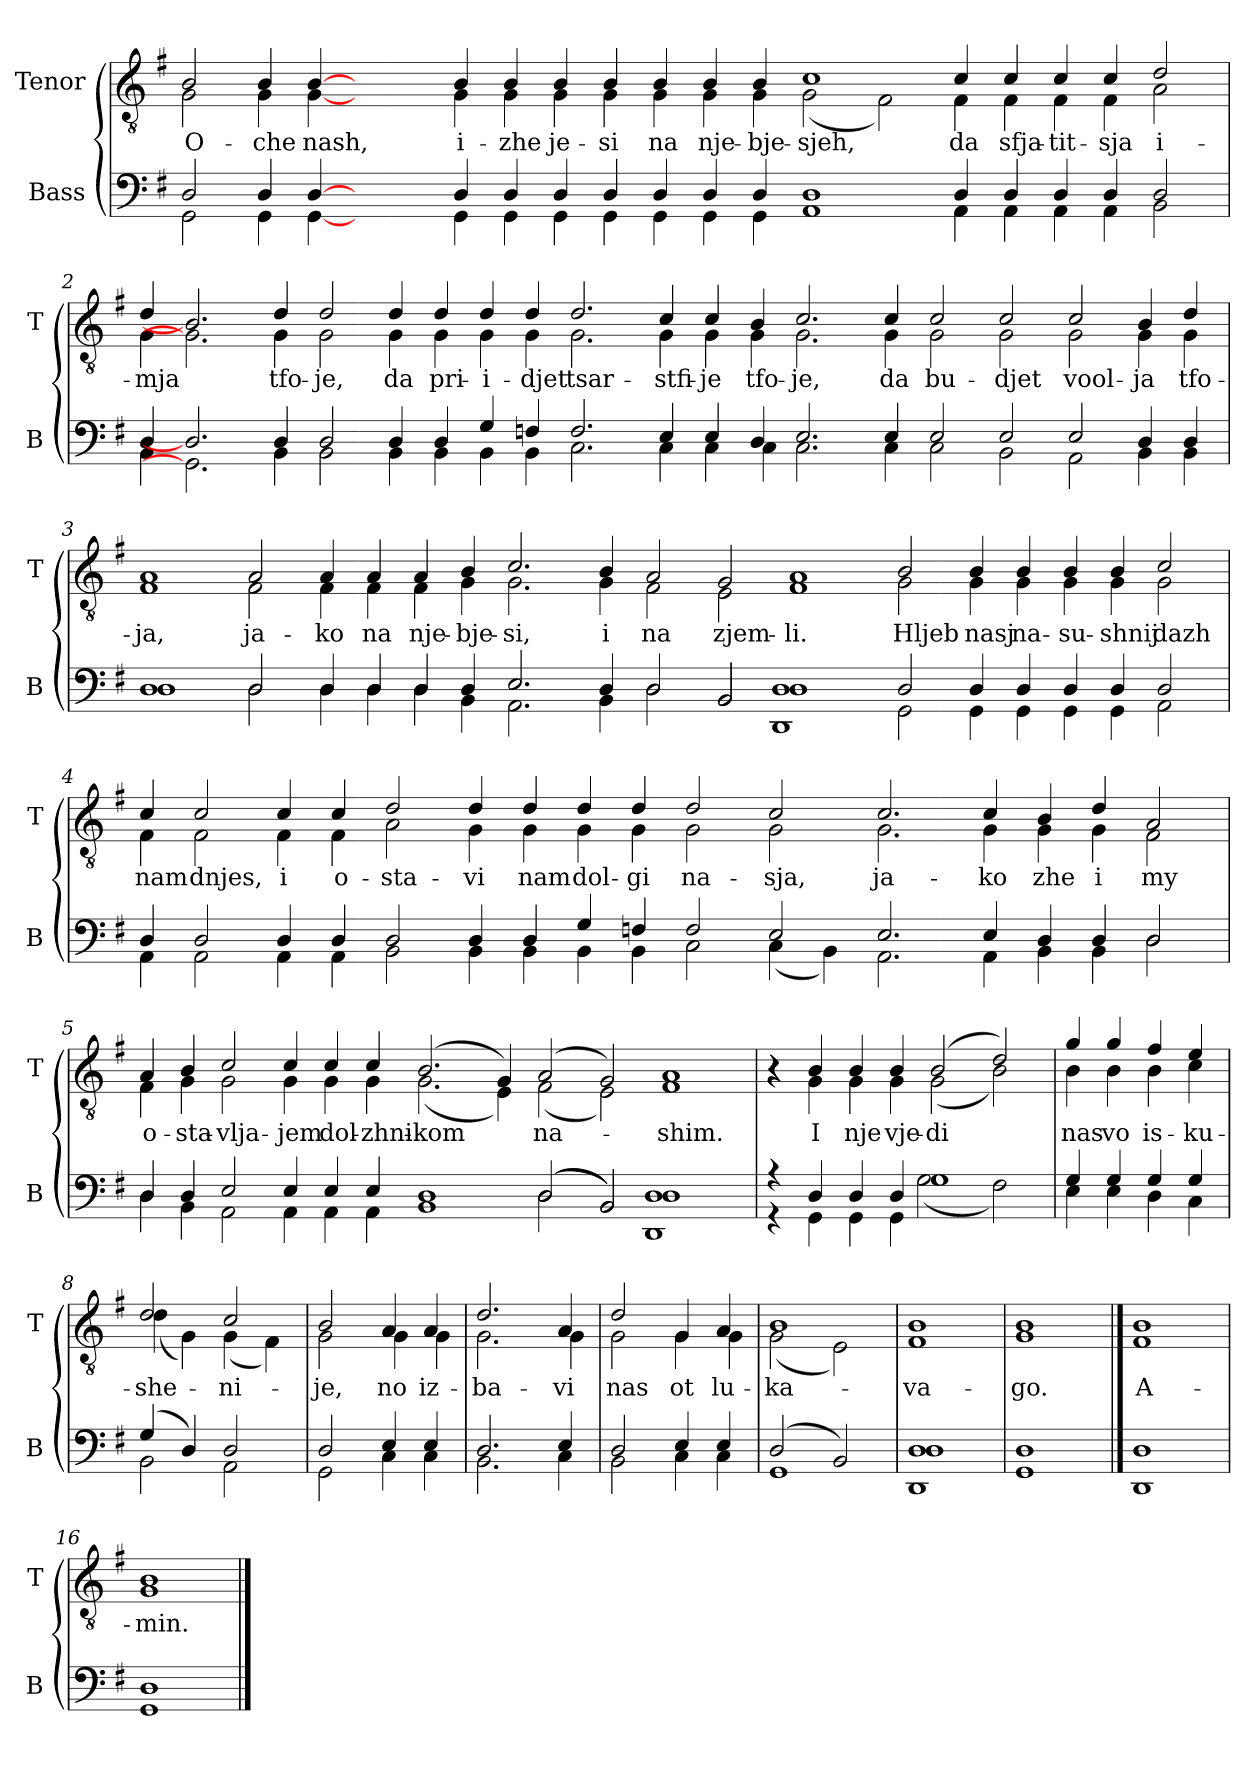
**kern	**kern	**text
*part2	*part1	*part1
*staff2	*staff1	*staff1
*I"Bass	*I"Tenor	*
*I'B	*I'T	*
*clefF4	*clefGv2	*
*k[f#]	*k[f#]	*
*G:	*G:	*
=1	=1	=1
*^	*^	*
2D/	2GG\	2B/	2G\	O-
4D/	4GG\	4B/	4G\	-che
[4D	[4GG	[4B	[4G	nash,
2.ryy	2.ryy	2.ryy	2.ryy	.
4D/	4GG\	4B/	4G\	i-
4D/	4GG\	4B/	4G\	-zhe
4D/	4GG\	4B/	4G\	je-
4D/	4GG\	4B/	4G\	-si
4D/	4GG\	4B/	4G\	na
4D/	4GG\	4B/	4G\	nje-
4D/	4GG\	4B/	4G\	-bje-
1D	1AA	1c	(2G\	-sjeh,
.	.	.	2F#\)	.
4D/	4AA\	4c/	4F#\	da
4D/	4AA\	4c/	4F#\	sfja-
4D/	4AA\	4c/	4F#\	-tit-
4D/	4AA\	4c/	4F#\	-sja
2D/	2BB\	2d/	2A\	i-
!!LO:LB:g=z	!!
=2	=2	=2	=2	=2
4D/	4BB\	4d/	4G\	-mja
2.D]	2.GG]	2.B]	2.G]	.
4D/	4BB\	4d/	4G\	tfo-
2D/	2BB\	2d/	2G\	-je,
4D/	4BB\	4d/	4G\	da
4D/	4BB\	4d/	4G\	pri-
4G/	4BB\	4d/	4G\	-i-
4Fn/	4BB\	4d/	4G\	-djet
2.F/	2.C\	2.d/	2.G\	tsar-
4E/	4C\	4c/	4G\	-stfi-
4E/	4C\	4c/	4G\	-je
4D/	4C\	4B/	4G\	tfo-
2.E/	2.C\	2.c/	2.G\	-je,
4E/	4C\	4c/	4G\	da
2E/	2C\	2c/	2G\	bu-
2E/	2BB\	2c/	2G\	-djet
2E/	2AA\	2c/	2G\	vool-
4D/	4BB\	4B/	4G\	-ja
4D/	4BB\	4d/	4G\	tfo-
!!LO:LB:g=z	!!
=3	=3	=3	=3	=3
1D	1D	1A	1F#	-ja,
2D/	2D\	2A/	2F#\	ja-
4D/	4D\	4A/	4F#\	-ko
4D/	4D\	4A/	4F#\	na
4D/	4D\	4A/	4F#\	nje-
4D/	4BB\	4B/	4G\	-bje-
2.E/	2.AA\	2.c/	2.G\	-si,
4D/	4BB\	4B/	4G\	i
2D/	2D\	2A/	2F#\	na
2BB/	2BB/	2G/	2E\	zjem-
1D	1DD 1D	1A	1F#	-li.
2D/	2GG\	2B/	2G\	Hljeb
4D/	4GG\	4B/	4G\	nasj
4D/	4GG\	4B/	4G\	na-
4D/	4GG\	4B/	4G\	-su-
4D/	4GG\	4B/	4G\	-shnij
2D/	2AA\	2c/	2G\	dazh
!!LO:LB:g=z	!!
=4	=4	=4	=4	=4
4D/	4AA\	4c/	4F#\	nam
2D/	2AA\	2c/	2F#\	dnjes,
4D/	4AA\	4c/	4F#\	i
4D/	4AA\	4c/	4F#\	o-
2D/	2BB\	2d/	2A\	-sta-
4D/	4BB\	4d/	4G\	-vi
4D/	4BB\	4d/	4G\	nam
4G/	4BB\	4d/	4G\	dol-
4Fn/	4BB\	4d/	4G\	-gi
2F/	2C\	2d/	2G\	na-
2E/	(4C\	2c/	2G\	-sja,
.	4BB\)	.	.	.
2.E/	2.AA\	2.c/	2.G\	ja-
4E/	4AA\	4c/	4G\	-ko
4D/	4BB\	4B/	4G\	zhe
4D/	4BB\	4d/	4G\	i
2D/	2D\	2A/	2F#\	my
!!LO:PB:g=z	!!
=5	=5	=5	=5	=5
4D/	4D\	4A/	4F#\	o-
4D/	4BB\	4B/	4G\	-sta-
2E/	2AA\	2c/	2G\	-vlja-
4E/	4AA\	4c/	4G\	-jem
4E/	4AA\	4c/	4G\	dol-
4E/	4AA\	4c/	4G\	-zhni-
1D	1BB	(2.B/	(2.G\	-kom
.	.	4G/)	4E\)	.
((2D/	2D\	(2A/	(2F#\	na-
2BB/)	2BB/)	2G/)	2E\)	.
1D	1DD 1D	1A	1F#	-shim.
=6	=6	=6	=6	=6
4r	4r	4rA	4rA	.
4D/	4GG\	4B/	4G\	I
4D/	4GG\	4B/	4G\	nje
4D/	4GG\	4B/	4G\	vje-
1G	(2G\	(2B/	(2G\	-di
.	2F#\)	2d/)	2B\)	.
!!LO:LB:g=z	!!
=7	=7	=7	=7	=7
4G/	4E\	4g/	4B\	nas
4G/	4E\	4g/	4B\	vo
4G/	4D\	4f#/	4B\	is-
4G/	4C\	4e/	4c\	-ku-
=8	=8	=8	=8	=8
(4G/	2BB\	2d/	(4d\	-she-
4D/)	.	.	4G\)	.
2D/	2AA\	2c/	(4G\	-ni-
.	.	.	4F#\)	.
=9	=9	=9	=9	=9
2D/	2GG\	2B/	2G\	-je,
4E/	4C\	4A/	4G\	no
4E/	4C\	4A/	4G\	iz-
=10	=10	=10	=10	=10
2.D/	2.BB\	2.d/	2.G\	-ba-
4E/	4C\	4A/	4G\	-vi
=11	=11	=11	=11	=11
2D/	2BB\	2d/	2G\	nas
4E/	4C\	4G/	4G\	ot
4E/	4C\	4A/	4G\	lu-
!!LO:LB:g=z	!!
=12	=12	=12	=12	=12
(2D/	1GG	1B	(2G\	-ka-
2BB/)	.	.	2E\)	.
=13	=13	=13	=13	=13
*	*^	*	*	*
1DD	1D	1D	1B	1F#	-va-
*	*v	*v	*	*	*
=14	=14	=14	=14	=14
1D	1GG	1B	1G	-go.
*v	*v	*	*	*
*	*v	*v	*
==15	==15	==15
1DD 1D	1F# 1B	A-
=16	=16	=16
1GG 1D	1G 1B	-min.
==	==	==
*-	*-	*-
